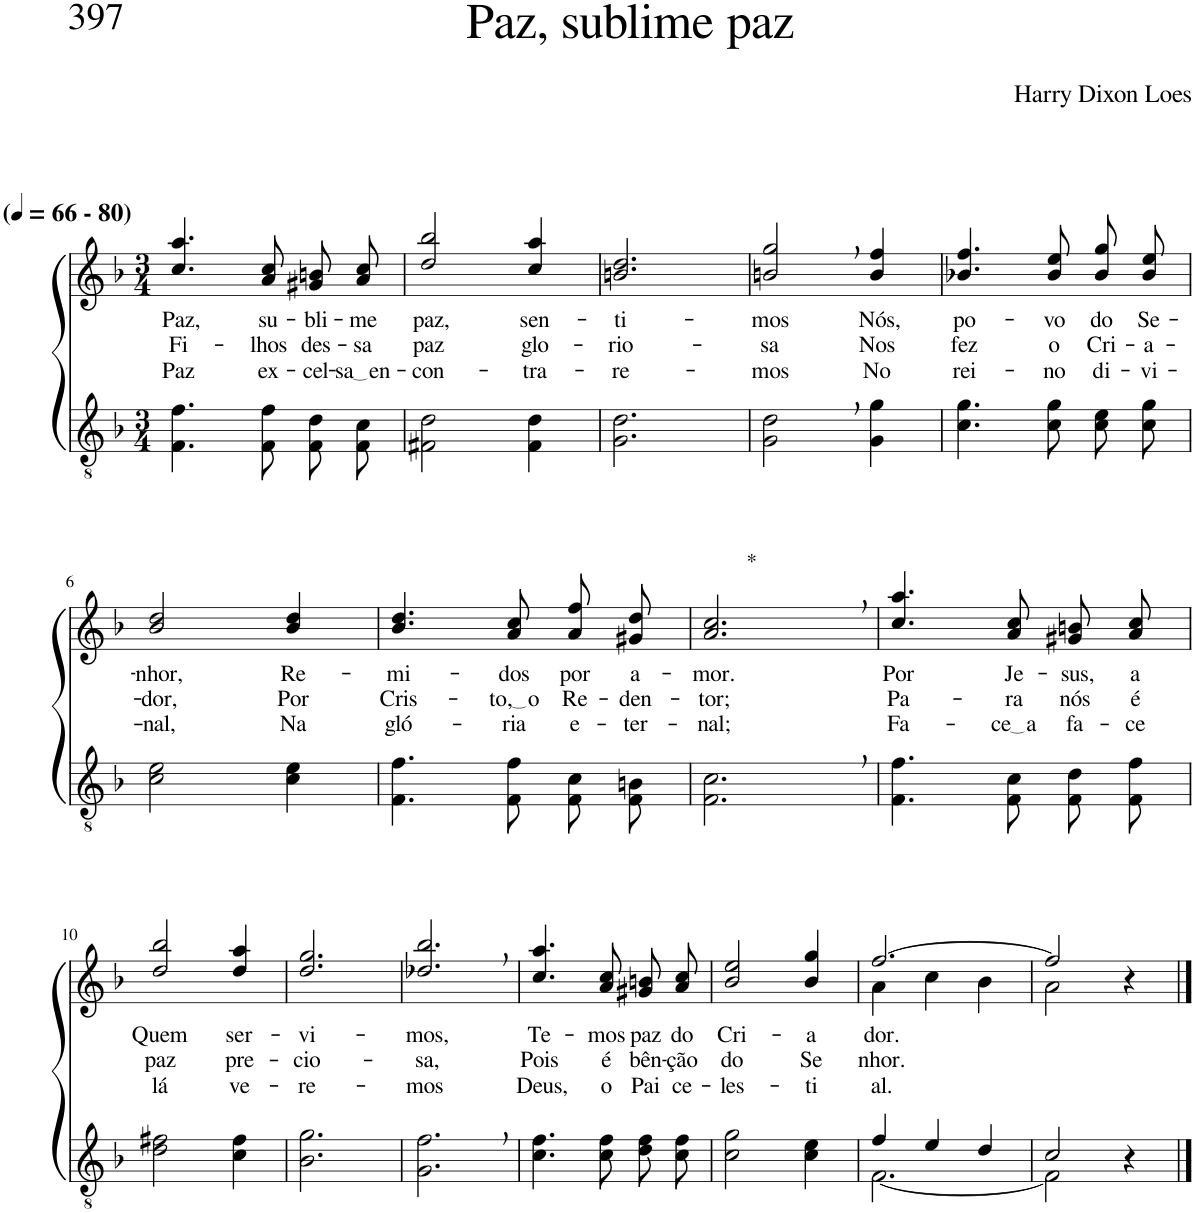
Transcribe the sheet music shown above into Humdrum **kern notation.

**kern	**kern	**text	**text	**text
*part2	*part1	*part1	*part1	*part1
*staff2	*staff1	*staff1	*staff1	*staff1
*I"Parte III e IV	*I"Parte I e II	*	*	*
*clefGv2	*clefG2	*	*	*
*Trd5c9	*Trd5c9	*	*	*
*k[b-]	*k[b-]	*	*	*
*M3/4	*M3/4	*	*	*
*MM66	*MM66	*	*	*
=1	=1	=1	=1	=1
!	!LO:TX:a:B:t=(	!	!	!
!	!LO:TX:a:B:t=- 80)	!	!	!
!	!	!LO:LY:b	!LO:LY:b	!LO:LY:b
4.F\ 4.f\	4.cc/ 4.aa/	Paz,	Fi-	Paz
!	!	!LO:LY:b	!LO:LY:b	!LO:LY:b
8F\ 8f\	8a/ 8cc/	su-	-lhos	ex-
!	!	!LO:LY:b	!LO:LY:b	!LO:LY:b
8F/ 8d/L	8g#X/ 8bn/L	-bli-	des-	-cel-
!	!	!LO:LY:b	!LO:LY:b	!LO:LY:b
8F/ 8c/J	8a/ 8cc/J	-me	-sa	sa en
=2	=2	=2	=2	=2
!	!	!LO:LY:b	!LO:LY:b	!LO:LY:b
2F#X\ 2d\	2dd/ 2bb-/	paz,	paz	-con-
!	!	!LO:LY:b	!LO:LY:b	!LO:LY:b
4F#\ 4d\	4cc/ 4aa/	sen-	glo-	-tra-
=3	=3	=3	=3	=3
!	!	!LO:LY:b	!LO:LY:b	!LO:LY:b
2.G\ 2.d\	2.bn/ 2.dd/	-ti-	-rio-	-re-
=4	=4	=4	=4	=4
!	!	!LO:LY:b	!LO:LY:b	!LO:LY:b
2G\, 2d\,	2bn/, 2gg/,	-mos	-sa	-mos
!	!	!LO:LY:b	!LO:LY:b	!LO:LY:b
4G\ 4g\	4b/ 4ff/	Nós,	Nos	No
=5	=5	=5	=5	=5
!	!	!LO:LY:b	!LO:LY:b	!LO:LY:b
4.c\ 4.g\	4.b-X/ 4.ff/	po-	fez	rei-
!	!	!LO:LY:b	!LO:LY:b	!LO:LY:b
8c\ 8g\	8b-/ 8ee/	-vo	o	-no
!	!	!LO:LY:b	!LO:LY:b	!LO:LY:b
8c\ 8e\L	8b-\ 8gg\L	do	Cri-	di-
!	!	!LO:LY:b	!LO:LY:b	!LO:LY:b
8c\ 8g\J	8b-\ 8ee\J	Se-	-a-	-vi-
!!LO:LB:g=z
=6	=6	=6	=6	=6
!	!	!LO:LY:b	!LO:LY:b	!LO:LY:b
2c\ 2e\	2b-/ 2dd/	-nhor,	-dor,	-nal,
!	!	!LO:LY:b	!LO:LY:b	!LO:LY:b
4c\ 4e\	4b-/ 4dd/	Re-	Por	Na
=7	=7	=7	=7	=7
!	!	!LO:LY:b	!LO:LY:b	!LO:LY:b
4.F\ 4.f\	4.b-/ 4.dd/	-mi-	Cris-	gló-
!	!	!LO:LY:b	!LO:LY:b	!LO:LY:b
8F\ 8f\	8a/ 8cc/	-dos	to, o	-ria
!	!	!LO:LY:b	!LO:LY:b	!LO:LY:b
8F/ 8c/L	8a\ 8ff\L	por	Re-	e-
!	!	!LO:LY:b	!LO:LY:b	!LO:LY:b
8F/ 8Bn/J	8g#X\ 8dd\J	a-	-den-	-ter-
=8	=8	=8	=8	=8
!	!LO:TX:a:t=*	!	!	!
!	!	!LO:LY:b	!LO:LY:b	!LO:LY:b
2.F\, 2.c\,	2.a/, 2.cc/,	-mor.	-tor;	-nal;
=9	=9	=9	=9	=9
!	!	!LO:LY:b	!LO:LY:b	!LO:LY:b
4.F\ 4.f\	4.cc/ 4.aa/	Por	Pa-	Fa-
!	!	!LO:LY:b	!LO:LY:b	!LO:LY:b
8F\ 8c\	8a/ 8cc/	Je-	-ra	ce a
!	!	!LO:LY:b	!LO:LY:b	!LO:LY:b
8F\ 8d\L	8g#X/ 8bn/L	-sus,	nós	fa-
!	!	!LO:LY:b	!LO:LY:b	!LO:LY:b
8F\ 8f\J	8a/ 8cc/J	a	é	-ce
!!LO:LB:g=z
=10	=10	=10	=10	=10
!	!	!LO:LY:b	!LO:LY:b	!LO:LY:b
2d\ 2f#X\	2dd/ 2bb-/	Quem	paz	lá
!	!	!LO:LY:b	!LO:LY:b	!LO:LY:b
4c\ 4f#\	4dd/ 4aa/	ser-	pre-	ve-
=11	=11	=11	=11	=11
!	!	!LO:LY:b	!LO:LY:b	!LO:LY:b
2.B-\ 2.g\	2.dd/ 2.gg/	-vi-	-cio-	-re-
=12	=12	=12	=12	=12
!	!	!LO:LY:b	!LO:LY:b	!LO:LY:b
2.G\, 2.f\,	2.dd-X/, 2.bb-/,	-mos,	-sa,	-mos
=13	=13	=13	=13	=13
!	!	!LO:LY:b	!LO:LY:b	!LO:LY:b
4.c\ 4.f\	4.cc/ 4.aa/	Te-	Pois	Deus,
!	!	!LO:LY:b	!LO:LY:b	!LO:LY:b
8c\ 8f\	8a/ 8cc/	-mos	é	o
!	!	!LO:LY:b	!LO:LY:b	!LO:LY:b
8d\ 8f\L	8g#X/ 8bn/L	paz	bên-	Pai
!	!	!LO:LY:b	!LO:LY:b	!LO:LY:b
8c\ 8f\J	8a/ 8cc/J	do	-ção	ce-
=14	=14	=14	=14	=14
!	!	!LO:LY:b	!LO:LY:b	!LO:LY:b
2c\ 2g\	2b-/ 2ee/	Cri-	do	-les-
!	!	!LO:LY:b	!LO:LY:b	!LO:LY:b
4c\ 4e\	4b-/ 4gg/	-a-	Se-	-ti-
=15	=15	=15	=15	=15
*^	*^	*	*	*
!	!	!	!	!LO:LY:b	!LO:LY:b	!LO:LY:b
4f/	[2.F\	[2.ff/	4a\	-dor.	-nhor.	-al.
4e/	.	.	4cc\	.	.	.
4d/	.	.	4b-\	.	.	.
=16	=16	=16	=16	=16	=16	=16
2c/	2F\]	2ff/]	2a\	.	.	.
4r	4ryy	4r	4ryy	.	.	.
*v	*v	*	*	*	*	*
*	*v	*v	*	*	*
==	==	==	==	==
*-	*-	*-	*-	*-
